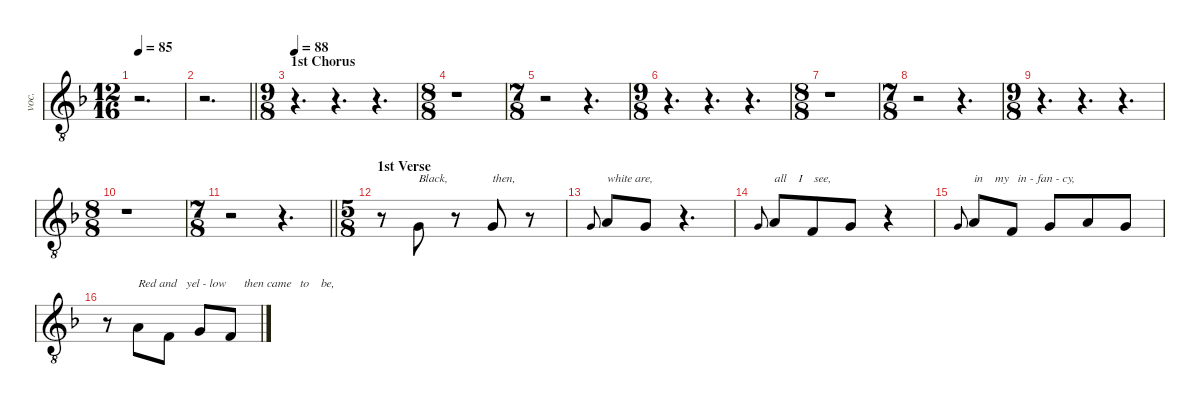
\defaultSystemsLayout 4
\hideDynamics
\bracketExtendMode nobrackets
\otherSystemsTrackNameOrientation horizontal
\track ("Vocal" "voc.") {defaultSystemsLayout 8 instrument tuba}
\staff {score}
\tuning (E4 B3 G3 D3 A2 E2)
\ts (12 16)
\tempo 85
\clef g2
\ottava 8vb
\ks dminor
r.2{d dy f beam Down} |
\barLineRight lightlight
r.2{d beam Down} |
\ts (9 8)
\beaming (8 3 3 3)
\section ("" "1st Chorus")
\tempo 88
r.4{d beam Down} r.4{d beam Down} r.4{d beam Down} |
\ts (8 8)
\beaming (8 2 2 2 2)
r.1{beam Down} |
\ts (7 8)
\beaming (8 3 2 2)
r.2{beam Down} r.4{d beam Down} |
\ts (9 8)
\beaming (8 3 2 2 2)
r.4{d beam Down} r.4{d beam Down} r.4{d beam Down} |
\ts (8 8)
\beaming (8 3 2 2 1)
r.1{beam Down} |
\ts (7 8)
\beaming (8 3 2 2)
r.2{beam Down} r.4{d beam Down} |
\ts (9 8)
\beaming (8 3 2 2 2)
r.4{d beam Down} r.4{d beam Down} r.4{d beam Down} |
\ts (8 8)
\beaming (8 3 2 2 1)
r.1{beam Down} |
\ts (7 8)
\beaming (8 3 2 2)
\barLineRight lightlight
r.2{beam Down} r.4{d beam Down} |
\ts (5 8)
\beaming (8 3 2)
\section ("" "1st Verse")
r.8{beam Down} 0.3{acc forcenatural}.8{txt "Black," beam Up} r.8{beam Up} 0.3{acc forcenatural}.8{txt "then," beam Up} r.8{beam Up} |
0.3{acc forcenatural}.8{gr onbeat dy mf beam Up} 2.3{acc forcenatural}.8{txt "white are," dy f beam Up beam merge} 0.3{acc forcenatural}.8{beam Up} r.4{d beam Up} |
0.3{acc forcenatural}.8{gr onbeat dy mf beam Up} 2.3{acc forcenatural}.8{txt "all    I    see," dy f beam Up} 3.4{acc forcenatural}.8{beam Up} 0.3{acc forcenatural}.8{beam Up} r.4{beam Up} |
0.3{acc forcenatural}.8{gr onbeat dy mf beam Up} 2.3{acc forcenatural}.8{txt "in    my   in - fan - cy," dy f beam Up} 3.4{acc forcenatural}.8{beam Up beam split} 0.3{acc forcenatural}.8{beam Up beam merge} 2.3{acc forcenatural}.8{beam Up} 0.3{acc forcenatural}.8{beam Up} |
r.8{beam Down} 2.3{acc forcenatural}.8{txt "Red and   yel - low      then came   to    be," beam Up beam merge} 3.4{acc forcenatural}.8{beam Up} 0.3{acc forcenatural}.8{beam Up} 3.4{acc forcenatural}.8{beam Up}
